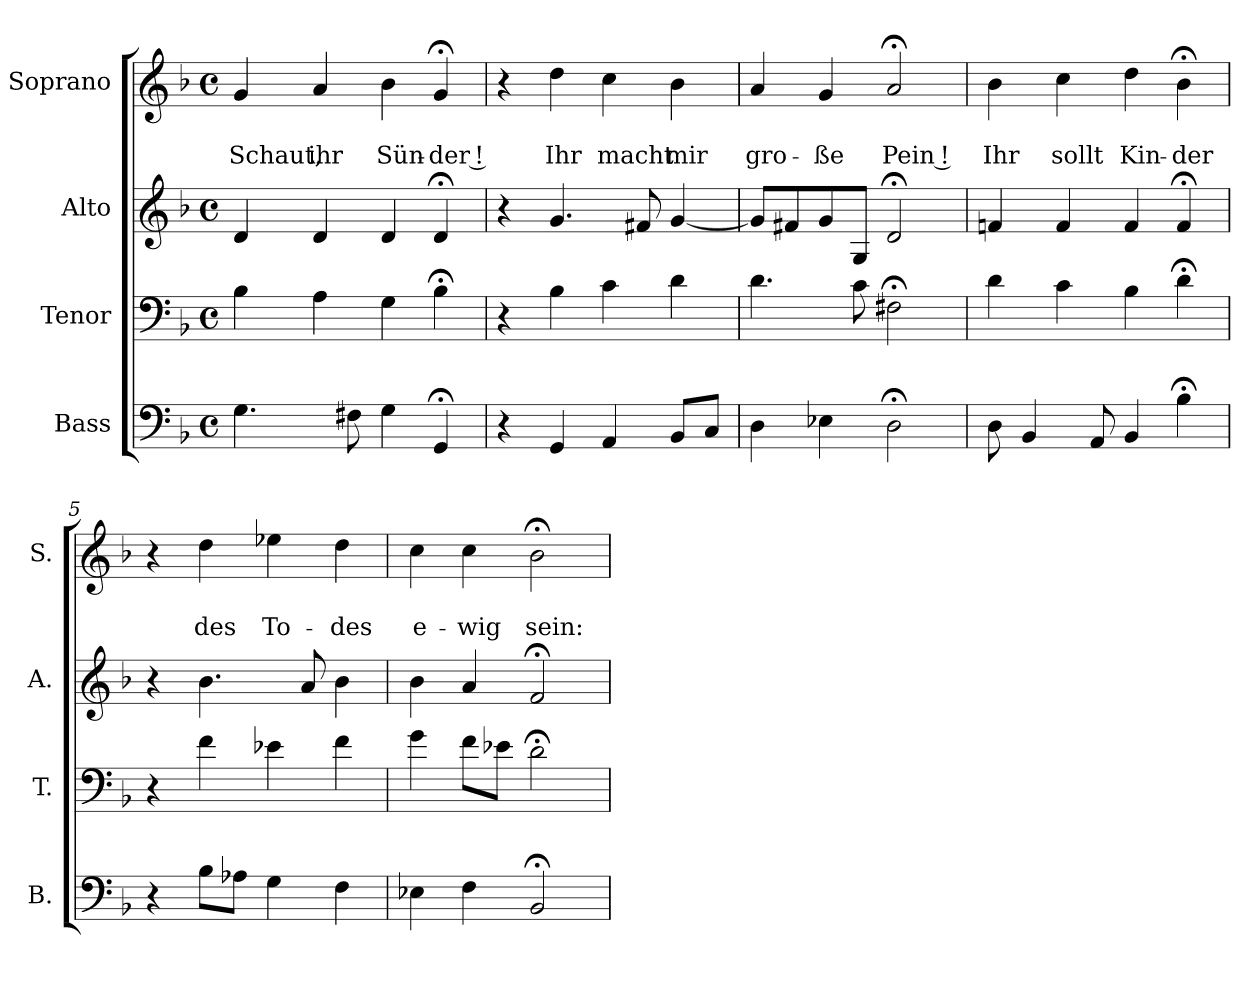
**kern	**kern	**kern	**kern	**text	**text
*part4	*part3	*part2	*part1	*part1	*part1
*staff4	*staff3	*staff2	*staff1	*staff1	*staff1
*I"Bass	*I"Tenor	*I"Alto	*I"Soprano	*	*
*I'B.	*I'T.	*I'A.	*I'S.	*	*
*clefF4	*clefF4	*clefG2	*clefG2	*	*
*k[b-]	*k[b-]	*k[b-]	*k[b-]	*	*
*d:	*d:	*d:	*d:	*	*
*M4/4	*M4/4	*M4/4	*M4/4	*	*
*met(c)	*met(c)	*met(c)	*met(c)	*	*
=1	=1	=1	=1	=1	=1
4.G\	4B-\	4d/	4g/	.	Schaut,
.	4A\	4d/	4a/	.	ihr
8F#X\	.	.	.	.	.
4G\	4G\	4d/	4b-\	.	Sün-
4GG;</	4B-;<\	4d;</	4g;</	.	-der !
=2	=2	=2	=2	=2	=2
4r	4r	4r	4r	.	.
4GG/	4B-\	4.g/	4dd\	.	Ihr
4AA/	4c\	.	4cc\	.	macht
.	.	8f#X/	.	.	.
8BB-/L	4d\	[4g/	4b-\	.	mir
8C/J	.	.	.	.	.
=3	=3	=3	=3	=3	=3
4D\	4.d\	8g/L]	4a/	.	gro-
.	.	8f#X/	.	.	.
4E-X\	.	8g/	4g/	.	-ße
.	8c\	8G/J	.	.	.
2D;<\	2F#X;<\	2d;</	2a;</	.	Pein !
=4	=4	=4	=4	=4	=4
8D\	4d\	4fn/	4b-\	.	Ihr
4BB-/	.	.	.	.	.
.	4c\	4f/	4cc\	.	sollt
8AA/	.	.	.	.	.
4BB-/	4B-\	4f/	4dd\	.	Kin-
4B-;<\	4d;<\	4f;</	4b-;<\	.	-der
!!LO:LB:g=z
=5	=5	=5	=5	=5	=5
4r	4r	4r	4r	.	.
8B-\L	4f\	4.b-\	4dd\	.	des
8A-X\J	.	.	.	.	.
4G\	4e-X\	.	4ee-X\	.	To-
.	.	8a/	.	.	.
4F\	4f\	4b-\	4dd\	.	-des
=6	=6	=6	=6	=6	=6
4E-X\	4g\	4b-\	4cc\	.	e-
4F\	8f\L	4a/	4cc\	.	-wig
.	8e-X\J	.	.	.	.
2BB-;</	2d;<\	2f;</	2b-;<\	.	sein:
=	=	=	=	=	=
*-	*-	*-	*-	*-	*-
